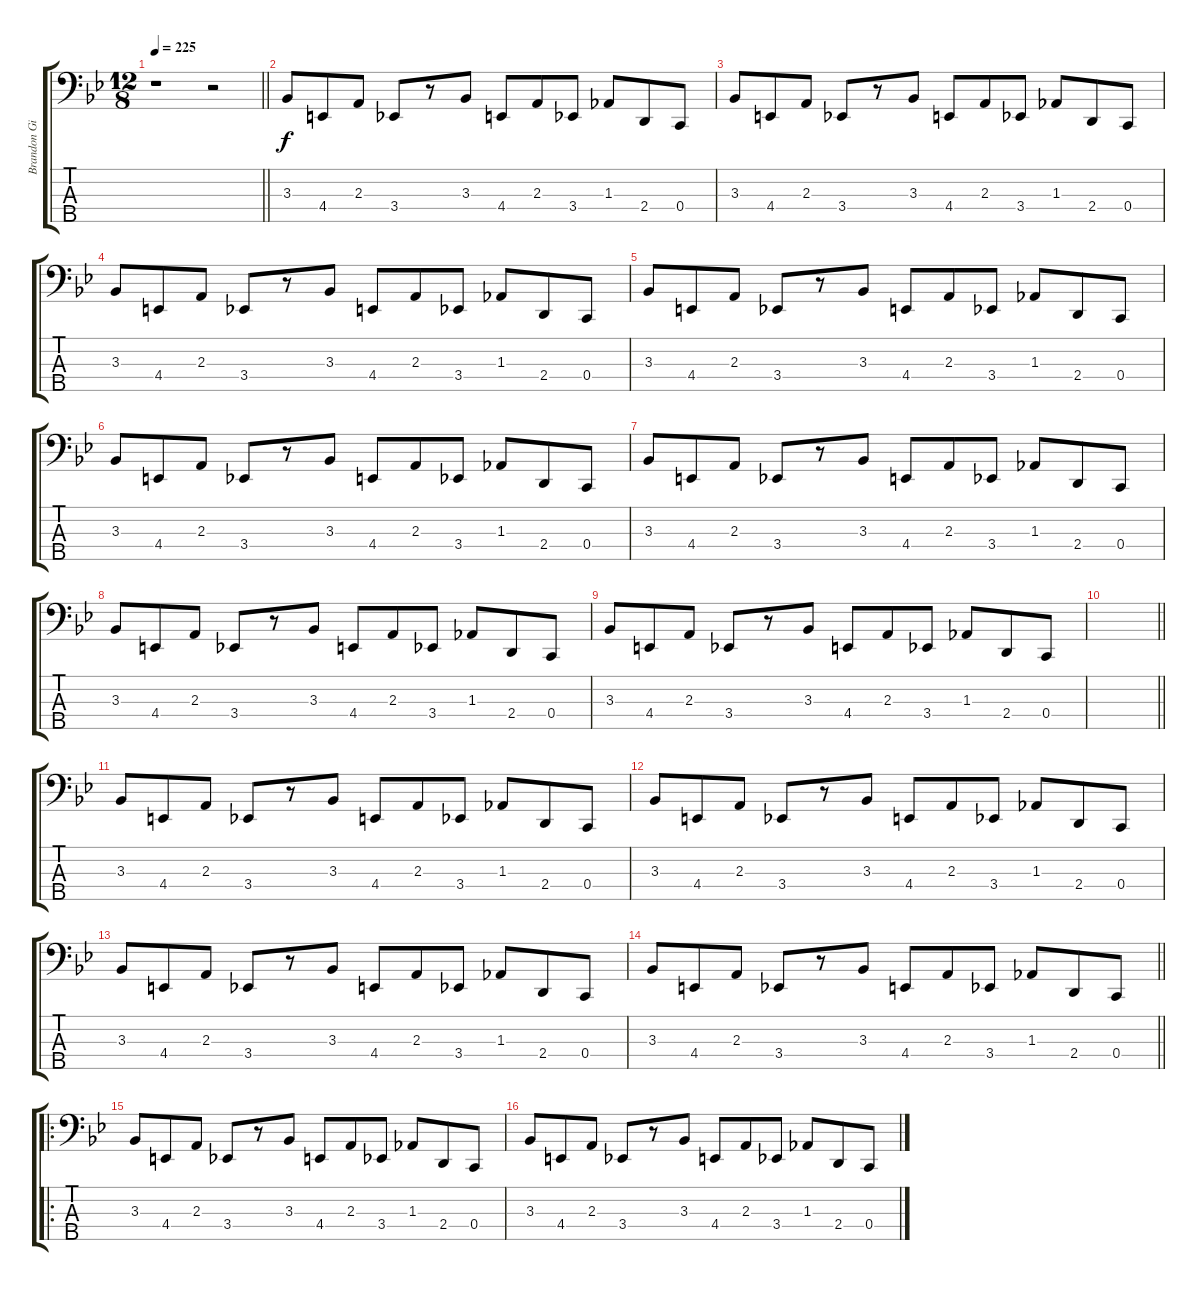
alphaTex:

\track ("Brandon Giffin" "Brandon Gi") {instrument electricbassfinger}
\staff {score tabs}
\tuning (F2 C2 G1 C1 G0) {hide}
\ts (12 8)
\tempo 225
\clef f4
\barLineRight lightlight
\ks bb
r.1{dy f} r.2 |
\section ("" "")
3.3.8 4.4.8 2.3.8 3.4.8 r.8 3.3.8 4.4.8 2.3.8 3.4.8 1.3.8 2.4.8 0.4.8 |
3.3.8 4.4.8 2.3.8 3.4.8 r.8 3.3.8 4.4.8 2.3.8 3.4.8 1.3.8 2.4.8 0.4.8 |
3.3.8 4.4.8 2.3.8 3.4.8 r.8 3.3.8 4.4.8 2.3.8 3.4.8 1.3.8 2.4.8 0.4.8 |
3.3.8 4.4.8 2.3.8 3.4.8 r.8 3.3.8 4.4.8 2.3.8 3.4.8 1.3.8 2.4.8 0.4.8 |
3.3.8 4.4.8 2.3.8 3.4.8 r.8 3.3.8 4.4.8 2.3.8 3.4.8 1.3.8 2.4.8 0.4.8 |
3.3.8 4.4.8 2.3.8 3.4.8 r.8 3.3.8 4.4.8 2.3.8 3.4.8 1.3.8 2.4.8 0.4.8 |
3.3.8 4.4.8 2.3.8 3.4.8 r.8 3.3.8 4.4.8 2.3.8 3.4.8 1.3.8 2.4.8 0.4.8 |
3.3.8 4.4.8 2.3.8 3.4.8 r.8 3.3.8 4.4.8 2.3.8 3.4.8 1.3.8 2.4.8 0.4.8 |
\barLineRight lightlight
|
\section ("" "")
3.3.8 4.4.8 2.3.8 3.4.8 r.8 3.3.8 4.4.8 2.3.8 3.4.8 1.3.8 2.4.8 0.4.8 |
3.3.8 4.4.8 2.3.8 3.4.8 r.8 3.3.8 4.4.8 2.3.8 3.4.8 1.3.8 2.4.8 0.4.8 |
3.3.8 4.4.8 2.3.8 3.4.8 r.8 3.3.8 4.4.8 2.3.8 3.4.8 1.3.8 2.4.8 0.4.8 |
\barLineRight lightlight
3.3.8 4.4.8 2.3.8 3.4.8 r.8 3.3.8 4.4.8 2.3.8 3.4.8 1.3.8 2.4.8 0.4.8 |
\ro
\section ("" "")
3.3.8 4.4.8 2.3.8 3.4.8 r.8 3.3.8 4.4.8 2.3.8 3.4.8 1.3.8 2.4.8 0.4.8 |
3.3.8 4.4.8 2.3.8 3.4.8 r.8 3.3.8 4.4.8 2.3.8 3.4.8 1.3.8 2.4.8 0.4.8
